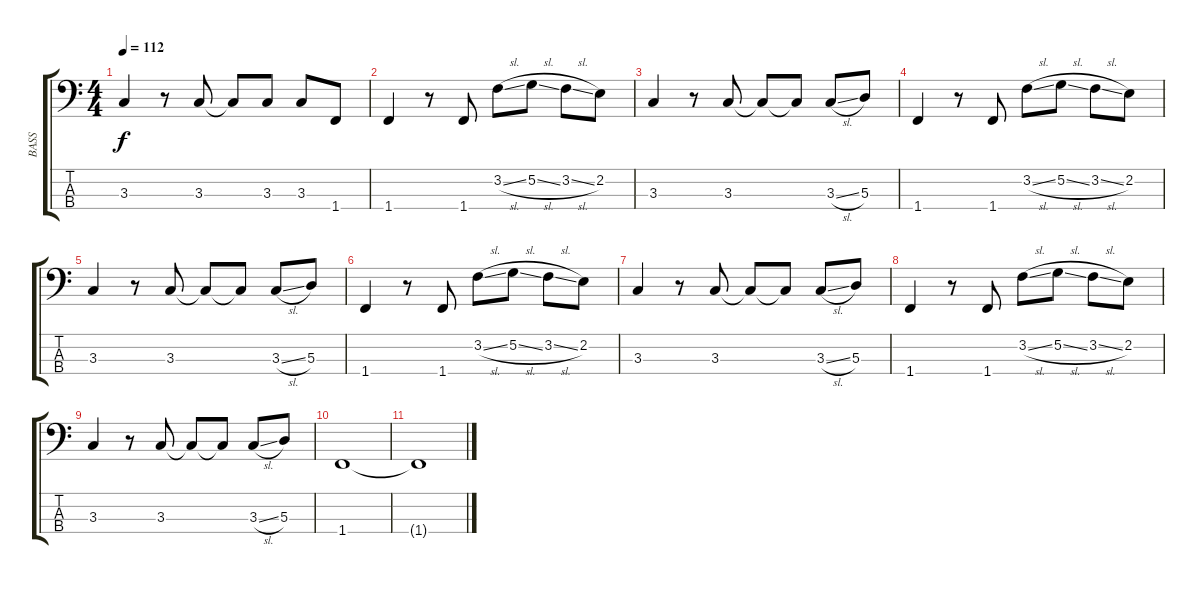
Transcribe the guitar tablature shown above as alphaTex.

\track ("BASS" "BASS") {instrument electricbasspick}
\staff {score tabs}
\tuning (G2 D2 A1 E1) {hide}
\ts (4 4)
\tempo 112
\clef f4
\ks c
3.3.4{dy f} r.8 3.3.8 3.3{t}.8 3.3.8 3.3.8 1.4.8 |
1.4.4 r.8 1.4.8 3.2{sl}.8 5.2{sl}.8 3.2{sl}.8 2.2.8 |
3.3.4 r.8 3.3.8 3.3{t}.8 3.3{t}.8 3.3{sl}.8 5.3.8 |
1.4.4 r.8 1.4.8 3.2{sl}.8 5.2{sl}.8 3.2{sl}.8 2.2.8 |
3.3.4 r.8 3.3.8 3.3{t}.8 3.3{t}.8 3.3{sl}.8 5.3.8 |
1.4.4 r.8 1.4.8 3.2{sl}.8 5.2{sl}.8 3.2{sl}.8 2.2.8 |
3.3.4 r.8 3.3.8 3.3{t}.8 3.3{t}.8 3.3{sl}.8 5.3.8 |
1.4.4 r.8 1.4.8 3.2{sl}.8 5.2{sl}.8 3.2{sl}.8 2.2.8 |
3.3.4 r.8 3.3.8 3.3{t}.8 3.3{t}.8 3.3{sl}.8 5.3.8 |
1.4.1 |
1.4{t}.1
